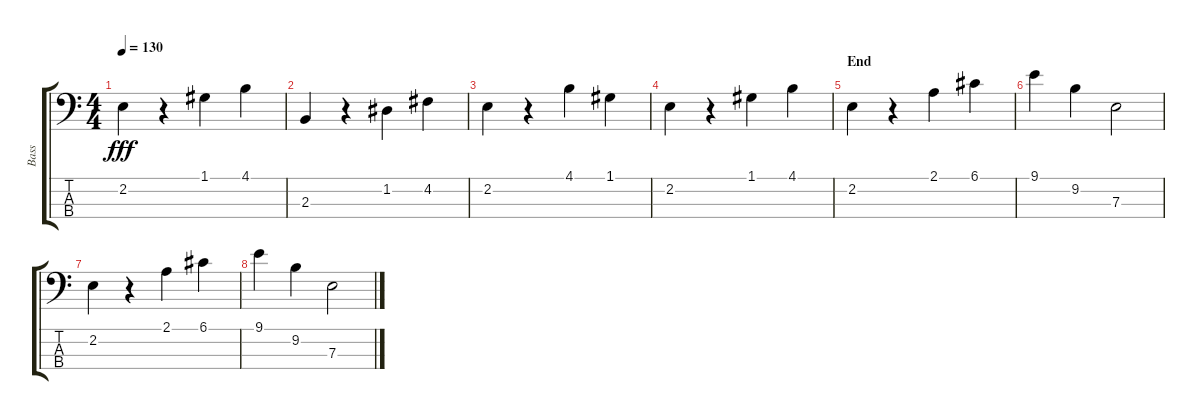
\track ("Bass" "Bass") {instrument acousticbass}
\staff {score tabs}
\tuning (G2 D2 A1 E1) {hide}
\ts (4 4)
\tempo 130
\clef f4
\ks c
2.2.4{dy fff} r.4 1.1.4 4.1.4 |
2.3.4 r.4 1.2.4 4.2.4 |
2.2.4 r.4 4.1.4 1.1.4 |
2.2.4 r.4 1.1.4 4.1.4 |
\section ("" "End")
2.2.4 r.4 2.1.4 6.1.4 |
9.1.4 9.2.4 7.3.2 |
2.2.4 r.4 2.1.4 6.1.4 |
9.1.4 9.2.4 7.3.2
